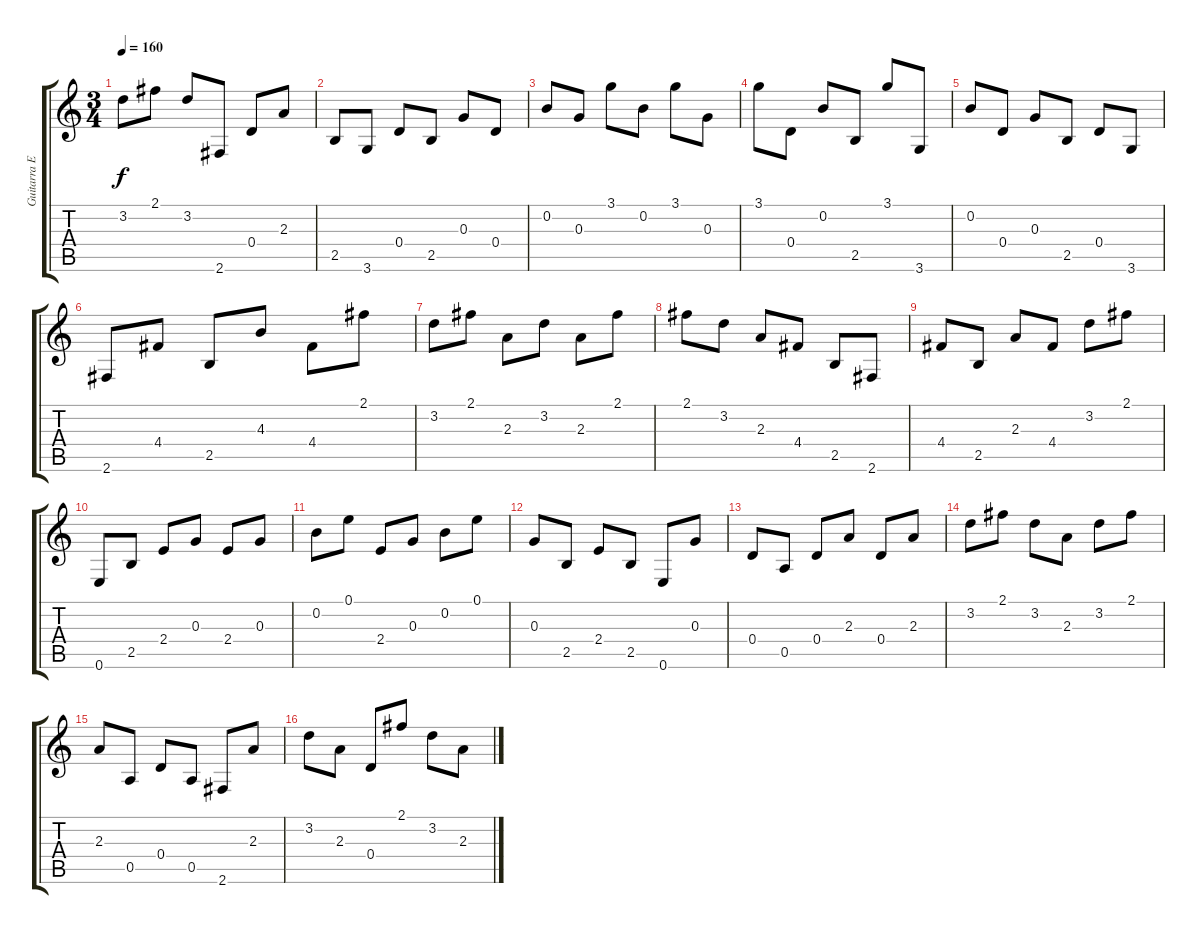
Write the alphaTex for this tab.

\track ("Guitarra Electrica" "Guitarra E") {instrument guitarharmonics}
\staff {score tabs}
\tuning (E4 B3 G3 D3 A2 E2) {hide}
\ts (3 4)
\tempo 160
\clef g2
\ks c
3.2.8{dy f} 2.1.8 3.2.8 2.6.8 0.4.8 2.3.8 |
2.5.8 3.6.8 0.4.8 2.5.8 0.3.8 0.4.8 |
0.2.8 0.3.8 3.1.8 0.2.8 3.1.8 0.3.8 |
3.1.8 0.4.8 0.2.8 2.5.8 3.1.8 3.6.8 |
0.2.8 0.4.8 0.3.8 2.5.8 0.4.8 3.6.8 |
2.6.8 4.4.8 2.5.8 4.3.8 4.4.8 2.1.8 |
3.2.8 2.1.8 2.3.8 3.2.8 2.3.8 2.1.8 |
2.1.8 3.2.8 2.3.8 4.4.8 2.5.8 2.6.8 |
4.4.8 2.5.8 2.3.8 4.4.8 3.2.8 2.1.8 |
0.6.8{volume 9} 2.5.8 2.4.8 0.3.8 2.4.8 0.3.8 |
0.2.8 0.1.8 2.4.8 0.3.8 0.2.8 0.1.8 |
0.3.8 2.5.8 2.4.8 2.5.8 0.6.8 0.3.8 |
0.4.8 0.5.8 0.4.8 2.3.8 0.4.8 2.3.8 |
3.2.8 2.1.8 3.2.8 2.3.8 3.2.8 2.1.8 |
2.3.8 0.5.8 0.4.8 0.5.8 2.6.8 2.3.8 |
3.2.8 2.3.8 0.4.8 2.1.8 3.2.8 2.3.8
